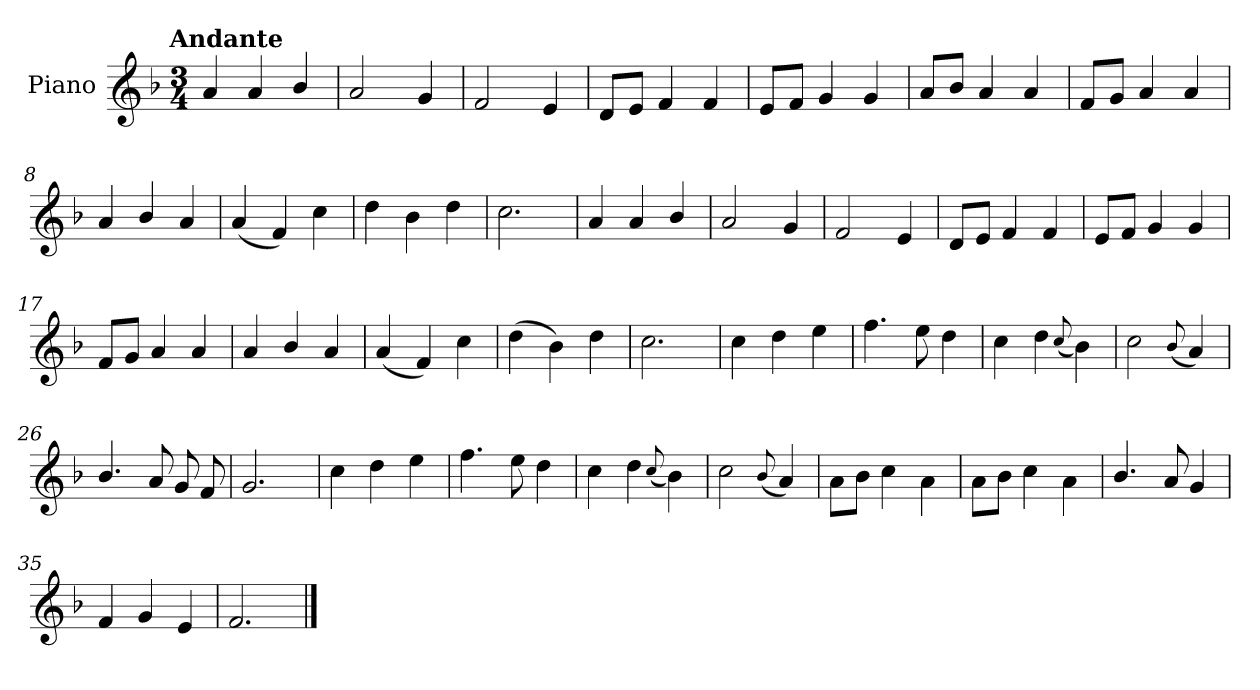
**kern
*part1
*staff1
*I"Piano
*I'Pno.
*clefG2
*k[b-]
!!LO:TX:omd:t=Andante
*M3/4
*MM92
=1
4a/
4a/
4b-/
=2
2a/
4g/
=3
2f/
4e/
=4
8d/L
8e/J
4f/
4f/
=5
8e/L
8f/J
4g/
4g/
!!LO:LB:g=z
=6
8a/L
8b-/J
4a/
4a/
=7
8f/L
8g/J
4a/
4a/
=8
4a/
4b-/
4a/
=9
(<4a/
4f/)
4cc\
=10
4dd\
4b-\
4dd\
=11
2.cc\
=12
4a/
4a/
4b-/
!!LO:LB:g=z
=13
2a/
4g/
=14
2f/
4e/
=15
8d/L
8e/J
4f/
4f/
=16
8e/L
8f/J
4g/
4g/
=17
8f/L
8g/J
4a/
4a/
=18
4a/
4b-/
4a/
!!LO:LB:g=z
=19
(<4a/
4f/)
4cc\
=20
(>4dd\
4b-\)
4dd\
=21
2.cc\
=22
4cc\
4dd\
4ee\
=23
4.ff\
8ee\
4dd\
=24
4cc\
4dd\
(<8qqcc/
4b-\)
=25
2cc\
(<8qqb-/
4a/)
!!LO:LB:g=z
=26
4.b-/
8a/
8g/
8f/
=27
2.g/
=28
4cc\
4dd\
4ee\
=29
4.ff\
8ee\
4dd\
=30
4cc\
4dd\
(<8qqcc/
4b-\)
=31
2cc\
(<8qqb-/
4a/)
!!LO:LB:g=z
=32
8a\L
8b-\J
4cc\
4a\
=33
8a\L
8b-\J
4cc\
4a\
=34
4.b-/
8a/
4g/
=35
4f/
4g/
4e/
=36
2.f/
==
*-
